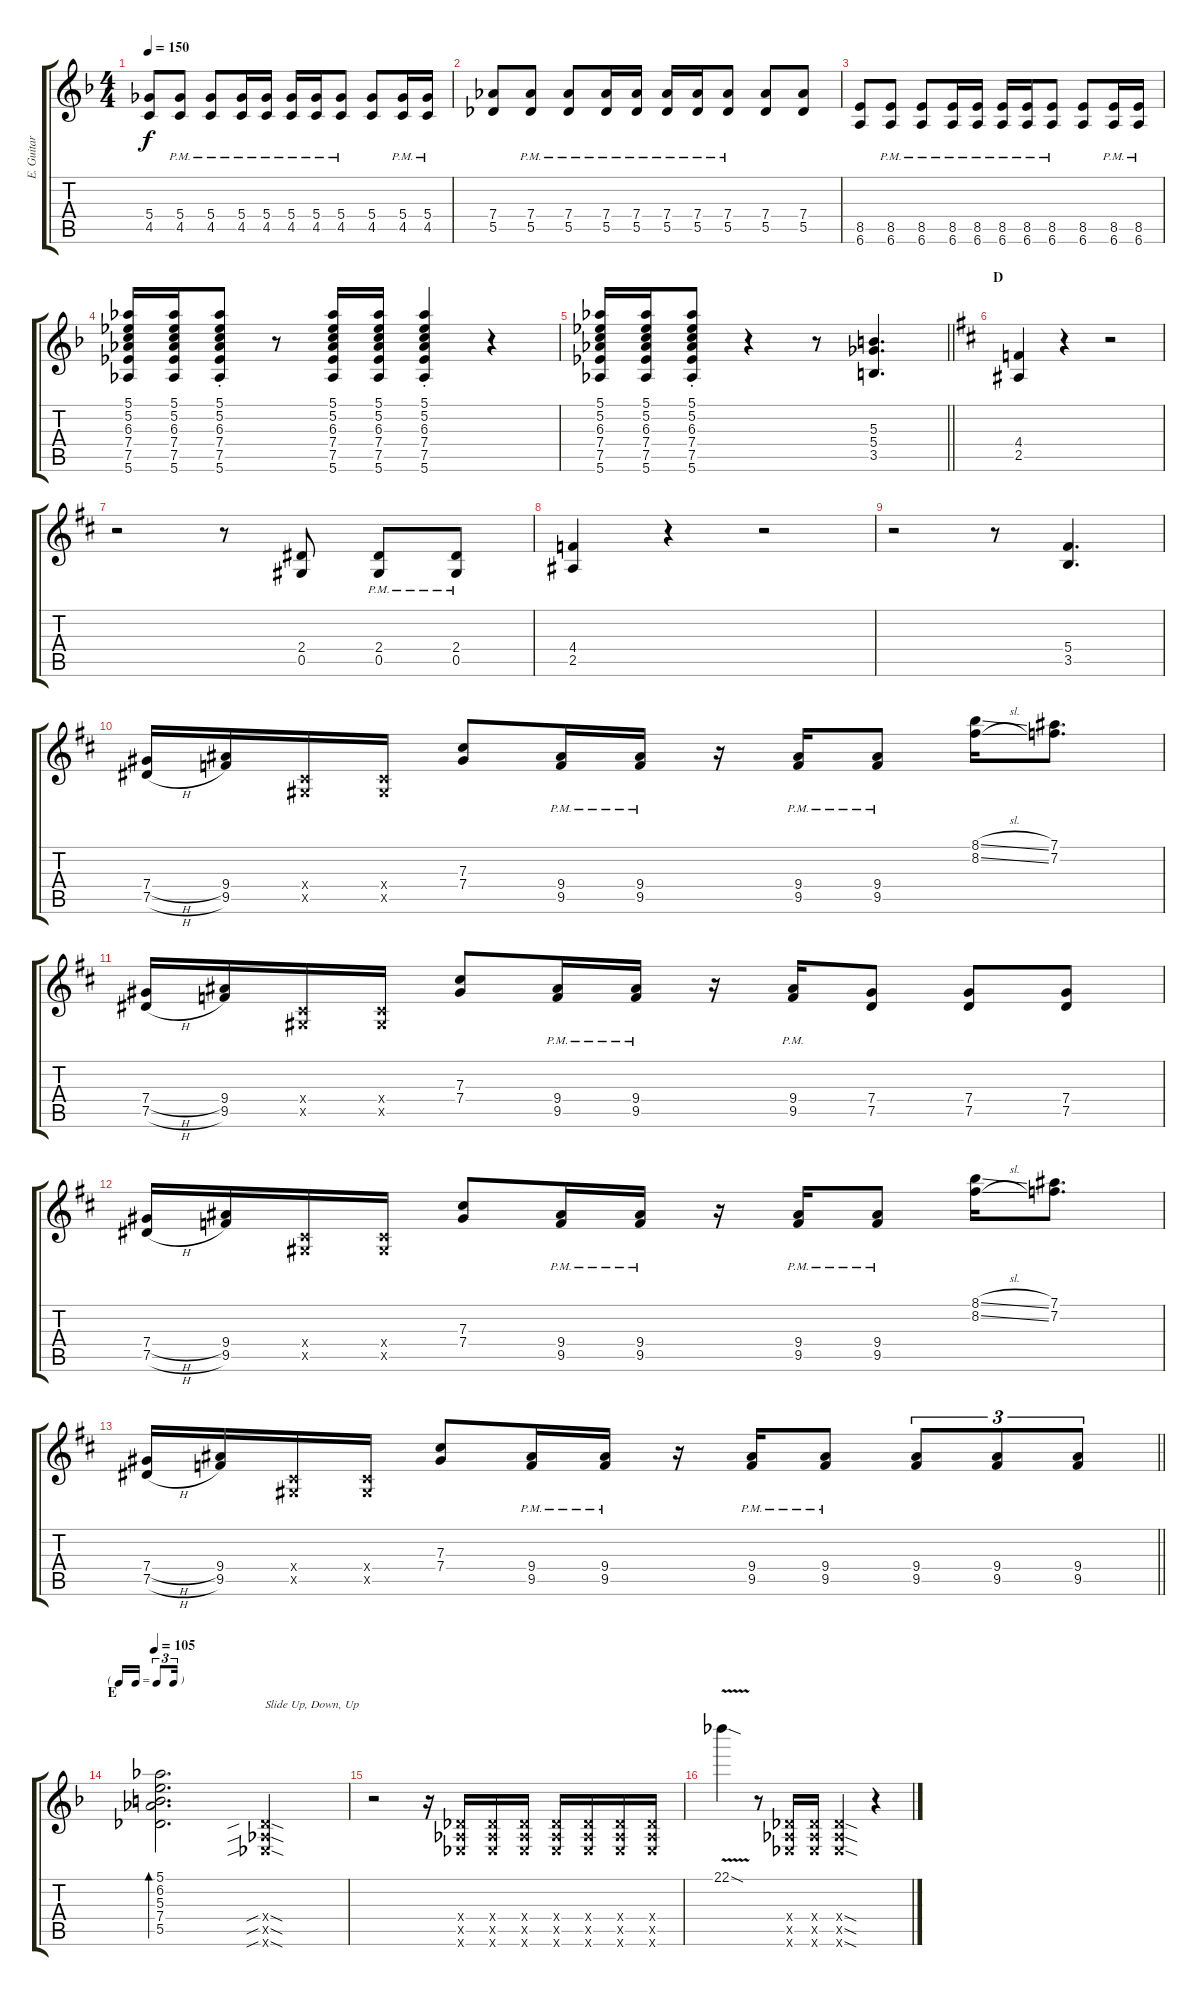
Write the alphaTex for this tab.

\track ("E. Guitar II" "E. Guitar ") {instrument distortionguitar}
\staff {score tabs}
\tuning (Eb4 Bb3 Gb3 Db3 Ab2 Eb2) {hide}
\ts (4 4)
\tempo 150
\clef g2
\ks f
(5.4 4.5).8{dy f} (5.4{pm} 4.5{pm}).8 (5.4{pm} 4.5{pm}).8 (5.4{pm} 4.5{pm}).16 (5.4{pm} 4.5{pm}).16 (5.4{pm} 4.5{pm}).16 (5.4{pm} 4.5{pm}).16 (5.4{pm} 4.5{pm}).8 (5.4 4.5).8 (5.4{pm} 4.5{pm}).16 (5.4{pm} 4.5{pm}).16 |
(7.4 5.5).8 (7.4{pm} 5.5{pm}).8 (7.4{pm} 5.5{pm}).8 (7.4{pm} 5.5{pm}).16 (7.4{pm} 5.5{pm}).16 (7.4{pm} 5.5{pm}).16 (7.4{pm} 5.5{pm}).16 (7.4{pm} 5.5{pm}).8 (7.4 5.5).8 (7.4 5.5).8 |
(8.5 6.6).8 (8.5{pm} 6.6{pm}).8 (8.5{pm} 6.6{pm}).8 (8.5{pm} 6.6{pm}).16 (8.5{pm} 6.6{pm}).16 (8.5{pm} 6.6{pm}).16 (8.5{pm} 6.6{pm}).16 (8.5{pm} 6.6{pm}).8 (8.5 6.6).8 (8.5{pm} 6.6{pm}).16 (8.5{pm} 6.6{pm}).16 |
(5.1 5.2 6.3 7.4 7.5 5.6).16 (5.1 5.2 6.3 7.4 7.5 5.6).16 (5.1{st} 5.2{st} 6.3{st} 7.4{st} 7.5{st} 5.6{st}).8 r.8 (5.1 5.2 6.3 7.4 7.5 5.6).16 (5.1 5.2 6.3 7.4 7.5 5.6).16 (5.1{st} 5.2{st} 6.3{st} 7.4{st} 7.5{st} 5.6{st}).4 r.4 |
\barLineRight lightlight
(5.1 5.2 6.3 7.4 7.5 5.6).16 (5.1 5.2 6.3 7.4 7.5 5.6).16 (5.1{st} 5.2{st} 6.3{st} 7.4{st} 7.5{st} 5.6{st}).8 r.4 r.8 (5.3 5.4 3.5).4{d} |
\section ("" "D")
\ks d
(4.4 2.5).4 r.4 r.2 |
r.2 r.8 (2.4 0.5).8 (2.4{pm} 0.5{pm}).8 (2.4{pm} 0.5{pm}).8 |
(4.4 2.5).4 r.4 r.2 |
r.2 r.8 (5.4 3.5).4{d} |
(7.4{h} 7.5{h}).16 (9.4 9.5).16 (0.4{x} 0.5{x}).16 (0.4{x} 0.5{x}).16 (7.3 7.4).8 (9.4{pm} 9.5{pm}).16 (9.4{pm} 9.5{pm}).16 r.16 (9.4{pm} 9.5{pm}).16 (9.4{pm} 9.5{pm}).8 (8.1{sl} 8.2{sl}).16 (7.1 7.2).8{d} |
(7.4{h} 7.5{h}).16 (9.4 9.5).16 (0.4{x} 0.5{x}).16 (0.4{x} 0.5{x}).16 (7.3 7.4).8 (9.4{pm} 9.5{pm}).16 (9.4{pm} 9.5{pm}).16 r.16 (9.4{pm} 9.5{pm}).16 (7.4 7.5).8 (7.4 7.5).8 (7.4 7.5).8 |
(7.4{h} 7.5{h}).16 (9.4 9.5).16 (0.4{x} 0.5{x}).16 (0.4{x} 0.5{x}).16 (7.3 7.4).8 (9.4{pm} 9.5{pm}).16 (9.4{pm} 9.5{pm}).16 r.16 (9.4{pm} 9.5{pm}).16 (9.4{pm} 9.5{pm}).8 (8.1{sl} 8.2{sl}).16 (7.1 7.2).8{d} |
\barLineRight lightlight
(7.4{h} 7.5{h}).16 (9.4 9.5).16 (0.4{x} 0.5{x}).16 (0.4{x} 0.5{x}).16 (7.3 7.4).8 (9.4{pm} 9.5{pm}).16 (9.4{pm} 9.5{pm}).16 r.16 (9.4{pm} 9.5{pm}).16 (9.4{pm} 9.5{pm}).8 (9.4 9.5).8{tu (3 2)} (9.4 9.5).8{tu (3 2)} (9.4 9.5).8{tu (3 2)} |
\tf triplet16th
\section ("" "E")
\tempo 105
\ks f
(5.1 6.2 5.3 7.4 5.5).2{d bd 240} (0.4{sib sod x} 0.5{sib sod x} 0.6{sib sod x}).4{txt "Slide Up, Down, Up"} |
r.2 r.16 (0.4{x} 0.5{x} 0.6{x}).16 (0.4{x} 0.5{x} 0.6{x}).16 (0.4{x} 0.5{x} 0.6{x}).16 (0.4{x} 0.5{x} 0.6{x}).16 (0.4{x} 0.5{x} 0.6{x}).16 (0.4{x} 0.5{x} 0.6{x}).16 (0.4{x} 0.5{x} 0.6{x}).16 |
22.1{v sod}.4 r.8 (0.4{x} 0.5{x} 0.6{x}).16 (0.4{x} 0.5{x} 0.6{x}).16 (0.4{sod x} 0.5{sod x} 0.6{sod x}).4 r.4
